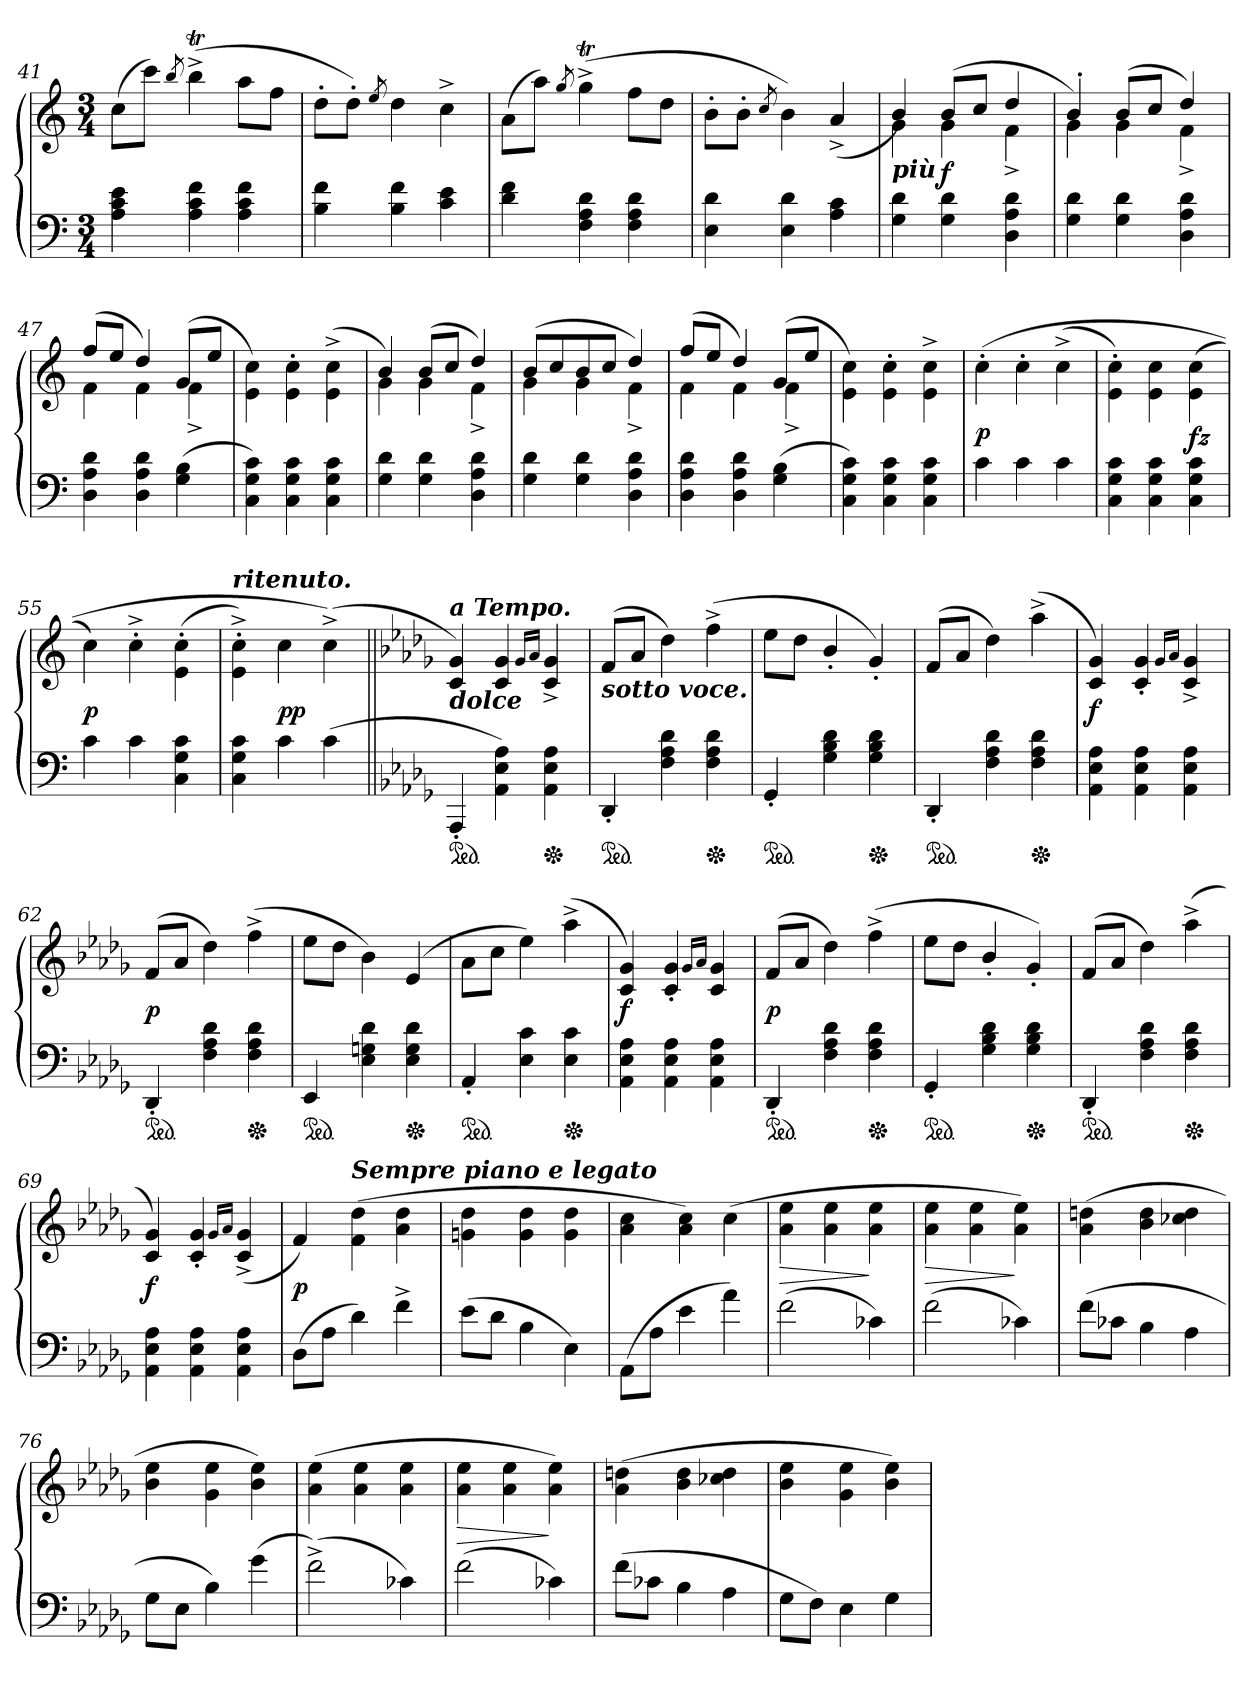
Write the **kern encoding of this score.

**kern	**kern	**dynam
*part1	*part1	*part1
*staff2	*staff1	*staff1/2
*clefF4	*clefG2	*
*k[]	*k[]	*
*C:	*C:	*
*M3/4	*M3/4	*
=41	=41	=41
4A 4c 4e	(>8ccL	.
.	8cccJ)	.
.	8qbb/	.
4A 4c 4f	(>4bbt^<	.
4A 4c 4f	8aaL	.
.	8ffJ	.
=42	=42	=42
4B 4f	8dd'L	.
.	8dd'J)	.
.	8qee/	.
4B 4f	4dd	.
4c 4e	4cc^<	.
=43	=43	=43
4d 4f	(>8aL	.
.	8aaJ)	.
.	8qgg/	.
4F 4A 4d	(>4ggT^<	.
4F 4A 4d	8ffL	.
.	8ddJ	.
=44	=44	=44
4E 4d	8b'L	.
.	8b'J	.
.	8qcc/	.
4E 4d	4b)	.
4A 4c	(>4a^	.
=45	=45	=45
*	*^	*
!	!LO:TX:b:Bi:t=più	!	!
4G 4d	4b)	4g	.
4G 4d	(>8bL	4g	f
.	8ccJ	.	.
4D 4A 4d	4dd	4f^	.
=46	=46	=46	=46
4G 4d	4b')	4g	.
4G 4d	(>8bL	4g	.
.	8ccJ	.	.
4D 4A 4d	4dd)	4f^	.
=47	=47	=47	=47
4D 4A 4d	(>8ffL	4f	.
.	8eeJ	.	.
4D 4A 4d	4dd)	4f	.
(>4G 4B	(>8gL	4f^	.
.	8eeJ	.	.
*	*v	*v	*
=48	=48	=48
4C 4G 4c)	4e\ 4cc\)	.
4C 4G 4c	4e'\ 4cc'\	.
4C 4G 4c	(>4e^<\ 4cc^<\	.
=49	=49	=49
*	*^	*
4G 4d	4b)	4g	.
4G 4d	(>8bL	4g	.
.	8ccJ	.	.
4D 4A 4d	4dd)	4f^	.
=50	=50	=50	=50
4G 4d	(>8bL	4g	.
.	8cc	.	.
4G 4d	8b	4g	.
.	8ccJ	.	.
4D 4A 4d	4dd)	4f^	.
=51	=51	=51	=51
4D 4A 4d	(>8ffL	4f	.
.	8eeJ	.	.
4D 4A 4d	4dd)	4f	.
(>4G 4B	(>8gL	4f^<	.
.	8eeJ	.	.
*	*v	*v	*
=52	=52	=52
4C 4G 4c)	4e\ 4cc\)	.
4C 4G 4c	4e'\ 4cc'\	.
4C 4G 4c	4e^<\ 4cc^<\	.
=53	=53	=53
4c	(>4cc'	p
4c	4cc'	.
4c	(>4cc^<	.
=54	=54	=54
4C 4G 4c	4e'\ 4cc'\)	.
4C 4G 4c	4e\ 4cc\	.
4C 4G 4c	(>4e\ 4cc\	fz
=55	=55	=55
4c	4cc)	p
4c	4cc'^<	.
4C 4G 4c	(>4e'\ 4cc'\	.
=56	=56	=56
!	!LO:TX:a:Bi:t=ritenuto.	!
4C 4G 4c	4e'^<\ 4cc'^<\)	.
4c	4cc	pp
(>4c	(>4cc^<)	.
=57||	=57||	=57||
*k[b-e-a-d-g-]	*k[b-e-a-d-g-]	*
!	!LO:TX:a:Bi:t=a Tempo.	!
!	!LO:TX:b:Bi:t=dolce	!
!LO:TX:b:color=crimson:t=⚠	!	!
*ped	*	*
4AAA-'	4c 4g-)	.
4AA- 4E- 4A-)	4c 4g-	.
.	16qg-/LL	.
.	16qa-/JJ	.
*Xped	*	*
4AA- 4E- 4A-	4c^< 4g-^<	.
=58	=58	=58
!	!LO:TX:b:Bi:t=sotto voce.	!
*ped	*	*
4DD-'	(>8fL	.
.	8a-J	.
4F 4A- 4d-	4dd-)	.
*Xped	*	*
4F 4A- 4d-	(>4ff^<	.
=59	=59	=59
*ped	*	*
4GG-'	8ee-L	.
.	8dd-J	.
4G- 4B- 4d-	4b-'/	.
*Xped	*	*
4G- 4B- 4d-	4g-')	.
=60	=60	=60
*ped	*	*
4DD-'	(>8fL	.
.	8a-J	.
4F 4A- 4d-	4dd-)	.
*Xped	*	*
4F 4A- 4d-	(>4aa-^<	.
=61	=61	=61
4AA- 4E- 4A-	4c 4g-)	f
4AA- 4E- 4A-	4c' 4g-'	.
.	16qg-/LL	.
.	16qa-/JJ	.
4AA- 4E- 4A-	4c^> 4g-^>	.
=62	=62	=62
*ped	*	*
4DD-'	(>8fL	p
.	8a-J	.
4F 4A- 4d-	4dd-)	.
*Xped	*	*
4F 4A- 4d-	(>4ff^<	.
=63	=63	=63
*ped	*	*
4EE-	8ee-L	.
.	8dd-J	.
4E- 4Gn 4d-	4b-)	.
*Xped	*	*
4E- 4G 4d-	(>4e-	.
=64	=64	=64
*ped	*	*
4AA-'	8a-L	.
.	8ccJ	.
4E- 4c	4ee-)	.
*Xped	*	*
4E- 4c	(>4aa-^<	.
=65	=65	=65
4AA- 4E- 4A-	4c 4g-)	f
4AA- 4E- 4A-	4c' 4g-'	.
.	16qg-/LL	.
.	16qa-/JJ	.
4AA- 4E- 4A-	4c 4g-	.
=66	=66	=66
*ped	*	*
4DD-'	(>8fL	p
.	8a-J	.
4F 4A- 4d-	4dd-)	.
*Xped	*	*
4F 4A- 4d-	(>4ff^<	.
=67	=67	=67
*ped	*	*
4GG-'	8ee-L	.
.	8dd-J	.
4G- 4B- 4d-	4b-'/	.
*Xped	*	*
4G- 4B- 4d-	4g-')	.
=68	=68	=68
*ped	*	*
4DD-'	(>8fL	.
.	8a-J	.
4F 4A- 4d-	4dd-)	.
*Xped	*	*
4F 4A- 4d-	(>4aa-^<	.
=69	=69	=69
4AA- 4E- 4A-	4c 4g-)	f
4AA- 4E- 4A-	4c' 4g-'	.
.	16qg-/LL	.
.	16qa-/JJ	.
4AA- 4E- 4A-	(>4c^ 4g-^	.
=70	=70	=70
(>8D-L	4f)	p
8A-J	.	.
!	!LO:TX:a:Bi:t=Sempre piano e legato	!
4d-)	(>4f\ 4dd-\	.
4f^<	4a- 4dd-	.
=71	=71	=71
(>8e-L	4gn 4dd-	.
8d-J	.	.
4B-	4g 4dd-	.
4E-)	4g 4dd-	.
=72	=72	=72
(>8AA-L	4a- 4cc	.
8A-J	.	.
4e-	4a- 4cc)	.
4a-)	(>4cc	.
=73	=73	=73
!	!	!LO:HP:b
(>2f	4a- 4ee-	>
.	4a- 4ee-	.
4c-X)	4a- 4ee-	]
=74	=74	=74
!	!	!LO:HP:b
(>2f	4a- 4ee-	>
.	4a- 4ee-	.
4c-X)	4a- 4ee-)	]
=75	=75	=75
(>8fL	(>4a- 4ddn	.
8c-XJ	.	.
4B-	4b- 4dd	.
4A-	4cc-X 4dd	.
=76	=76	=76
8G-L	4b- 4ee-	.
8E-J	.	.
4B-)	4g- 4ee-	.
(>4g-	4b- 4ee-)	.
=77	=77	=77
(>2f^<)	(>4a- 4ee-	.
.	4a- 4ee-	.
4c-X)	4a- 4ee-	.
=78	=78	=78
!	!	!LO:HP:b
(>2f	4a- 4ee-	>
.	4a- 4ee-	.
4c-X)	4a- 4ee-)	]
=79	=79	=79
(>8fL	(>4a- 4ddn	.
8c-XJ	.	.
4B-	4b- 4dd	.
4A-	4cc-X 4dd	.
=80	=80	=80
8G-L	4b- 4ee-	.
8FJ)	.	.
4E-	4g- 4ee-	.
4G-	4b- 4ee-)	.
=	=	=
*-	*-	*-
